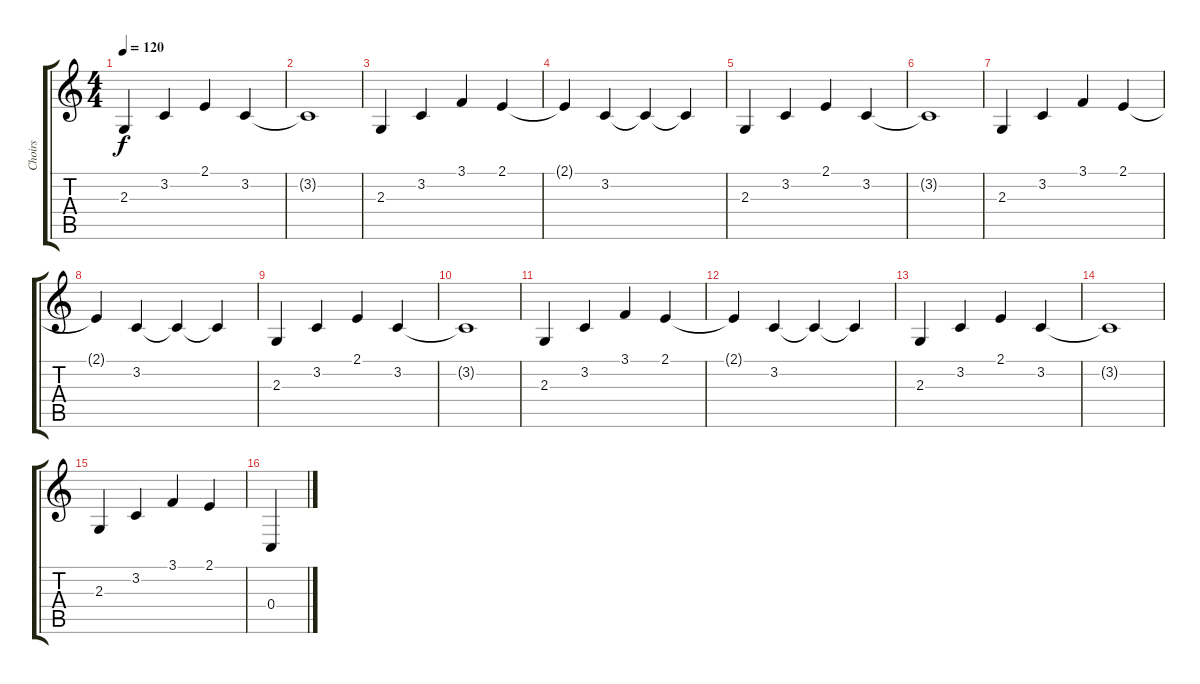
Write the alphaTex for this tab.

\track ("Choirs" "Choirs") {instrument pad4choir}
\staff {score tabs}
\tuning (D4 A3 F3 C3 G2 C2) {hide}
\ts (4 4)
\tempo 120
\clef g2
\ks c
2.3.4{dy f} 3.2.4 2.1.4 3.2.4 |
3.2{t}.1 |
2.3.4 3.2.4 3.1.4 2.1.4 |
2.1{t}.4 3.2.4 3.2{t}.4 3.2{t}.4 |
2.3.4 3.2.4 2.1.4 3.2.4 |
3.2{t}.1 |
2.3.4 3.2.4 3.1.4 2.1.4 |
2.1{t}.4 3.2.4 3.2{t}.4 3.2{t}.4 |
2.3.4 3.2.4 2.1.4 3.2.4 |
3.2{t}.1 |
2.3.4 3.2.4 3.1.4 2.1.4 |
2.1{t}.4 3.2.4 3.2{t}.4 3.2{t}.4 |
2.3.4 3.2.4 2.1.4 3.2.4 |
3.2{t}.1 |
2.3.4 3.2.4 3.1.4 2.1.4 |
0.4.4
